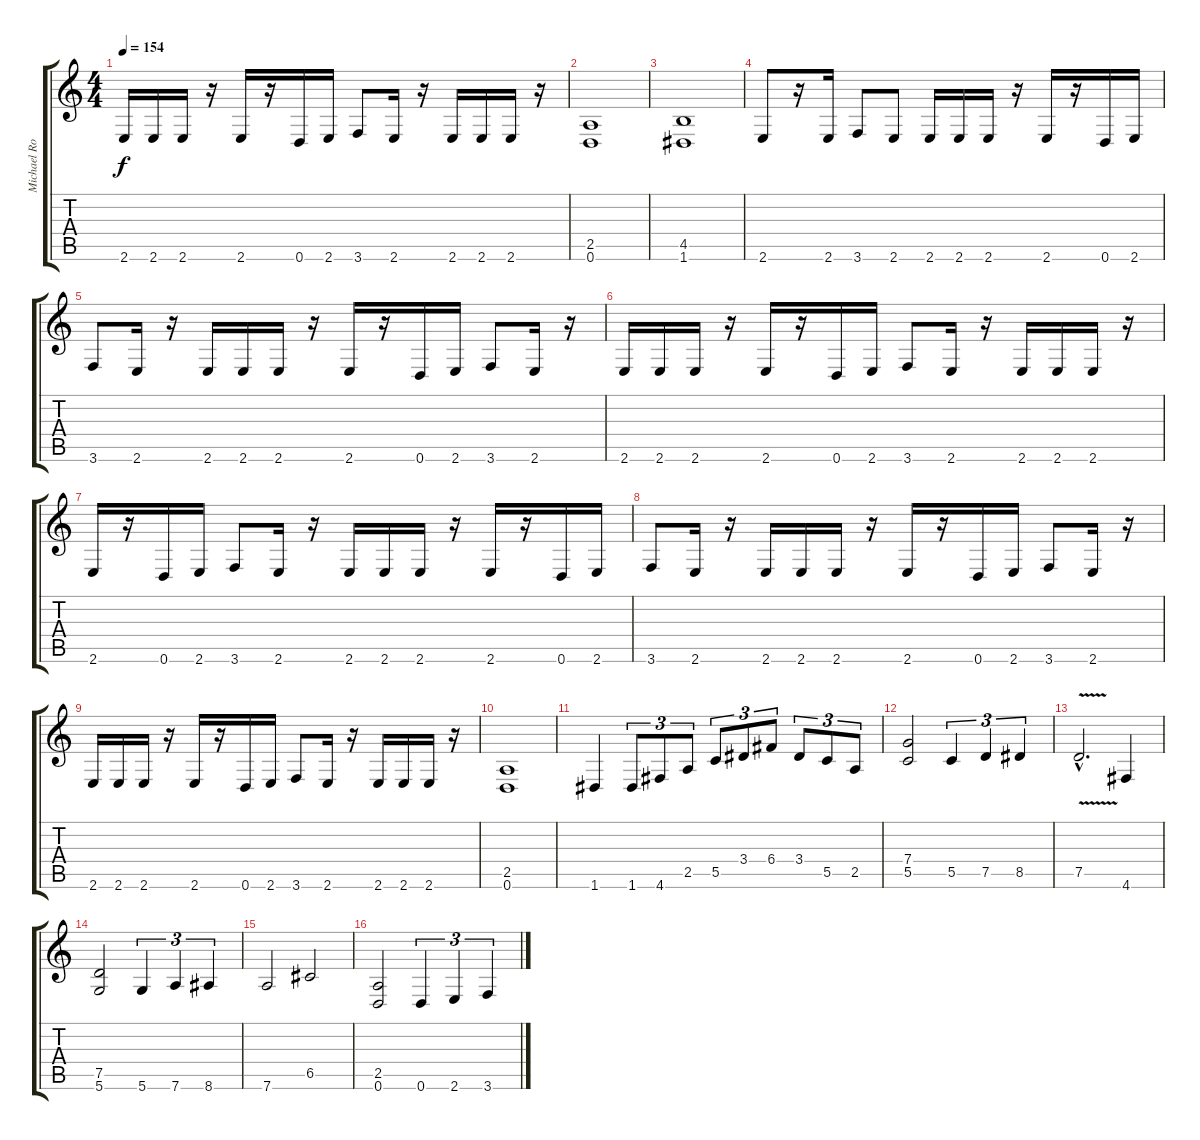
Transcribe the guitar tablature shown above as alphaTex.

\track ("Michael Romeo" "Michael Ro") {instrument distortionguitar}
\staff {score tabs}
\tuning (D4 A3 F3 C3 G2 D2) {hide}
\ts (4 4)
\tempo 154
\clef g2
\ks c
2.6.16{dy f} 2.6.16 2.6.16 r.16 2.6.16 r.16 0.6.16 2.6.16 3.6.8 2.6.16 r.16 2.6.16 2.6.16 2.6.16 r.16 |
(2.5 0.6).1 |
(4.5 1.6).1 |
2.6.8 r.16 2.6.16 3.6.8 2.6.8 2.6.16 2.6.16 2.6.16 r.16 2.6.16 r.16 0.6.16 2.6.16 |
3.6.8 2.6.16 r.16 2.6.16 2.6.16 2.6.16 r.16 2.6.16 r.16 0.6.16 2.6.16 3.6.8 2.6.16 r.16 |
2.6.16 2.6.16 2.6.16 r.16 2.6.16 r.16 0.6.16 2.6.16 3.6.8 2.6.16 r.16 2.6.16 2.6.16 2.6.16 r.16 |
2.6.16 r.16 0.6.16 2.6.16 3.6.8 2.6.16 r.16 2.6.16 2.6.16 2.6.16 r.16 2.6.16 r.16 0.6.16 2.6.16 |
3.6.8 2.6.16 r.16 2.6.16 2.6.16 2.6.16 r.16 2.6.16 r.16 0.6.16 2.6.16 3.6.8 2.6.16 r.16 |
2.6.16 2.6.16 2.6.16 r.16 2.6.16 r.16 0.6.16 2.6.16 3.6.8 2.6.16 r.16 2.6.16 2.6.16 2.6.16 r.16 |
(2.5 0.6).1 |
1.6.4 1.6.8{tu (3 2)} 4.6.8{tu (3 2)} 2.5.8{tu (3 2)} 5.5.8{tu (3 2)} 3.4.8{tu (3 2)} 6.4.8{tu (3 2)} 3.4.8{tu (3 2)} 5.5.8{tu (3 2)} 2.5.8{tu (3 2)} |
(7.4 5.5).2 5.5.4{tu (3 2)} 7.5.4{tu (3 2)} 8.5.4{tu (3 2)} |
7.5{v hac}.2{d} 4.6.4 |
(7.5 5.6).2 5.6.4{tu (3 2)} 7.6.4{tu (3 2)} 8.6.4{tu (3 2)} |
7.6.2 6.5.2 |
(2.5 0.6).2 0.6.4{tu (3 2)} 2.6.4{tu (3 2)} 3.6.4{tu (3 2)}
